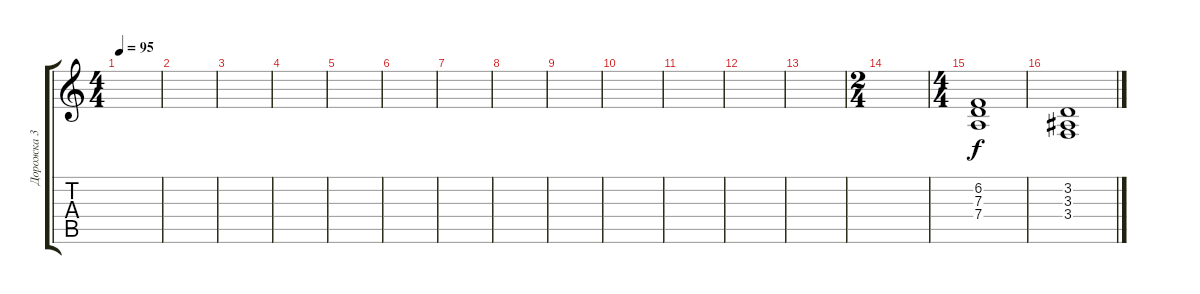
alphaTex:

\track ("Дорожка 3" "Дорожка 3") {instrument synthstrings2}
\staff {score tabs}
\tuning (E4 B3 G3 D3 A2 E2) {hide}
\ts (4 4)
\tempo 95
\clef g2
\ks c
|
|
|
|
|
|
|
|
|
|
|
|
|
\ts (2 4)
|
\ts (4 4)
(6.2 7.3 7.4).1 |
(3.2 3.3 3.4).1
